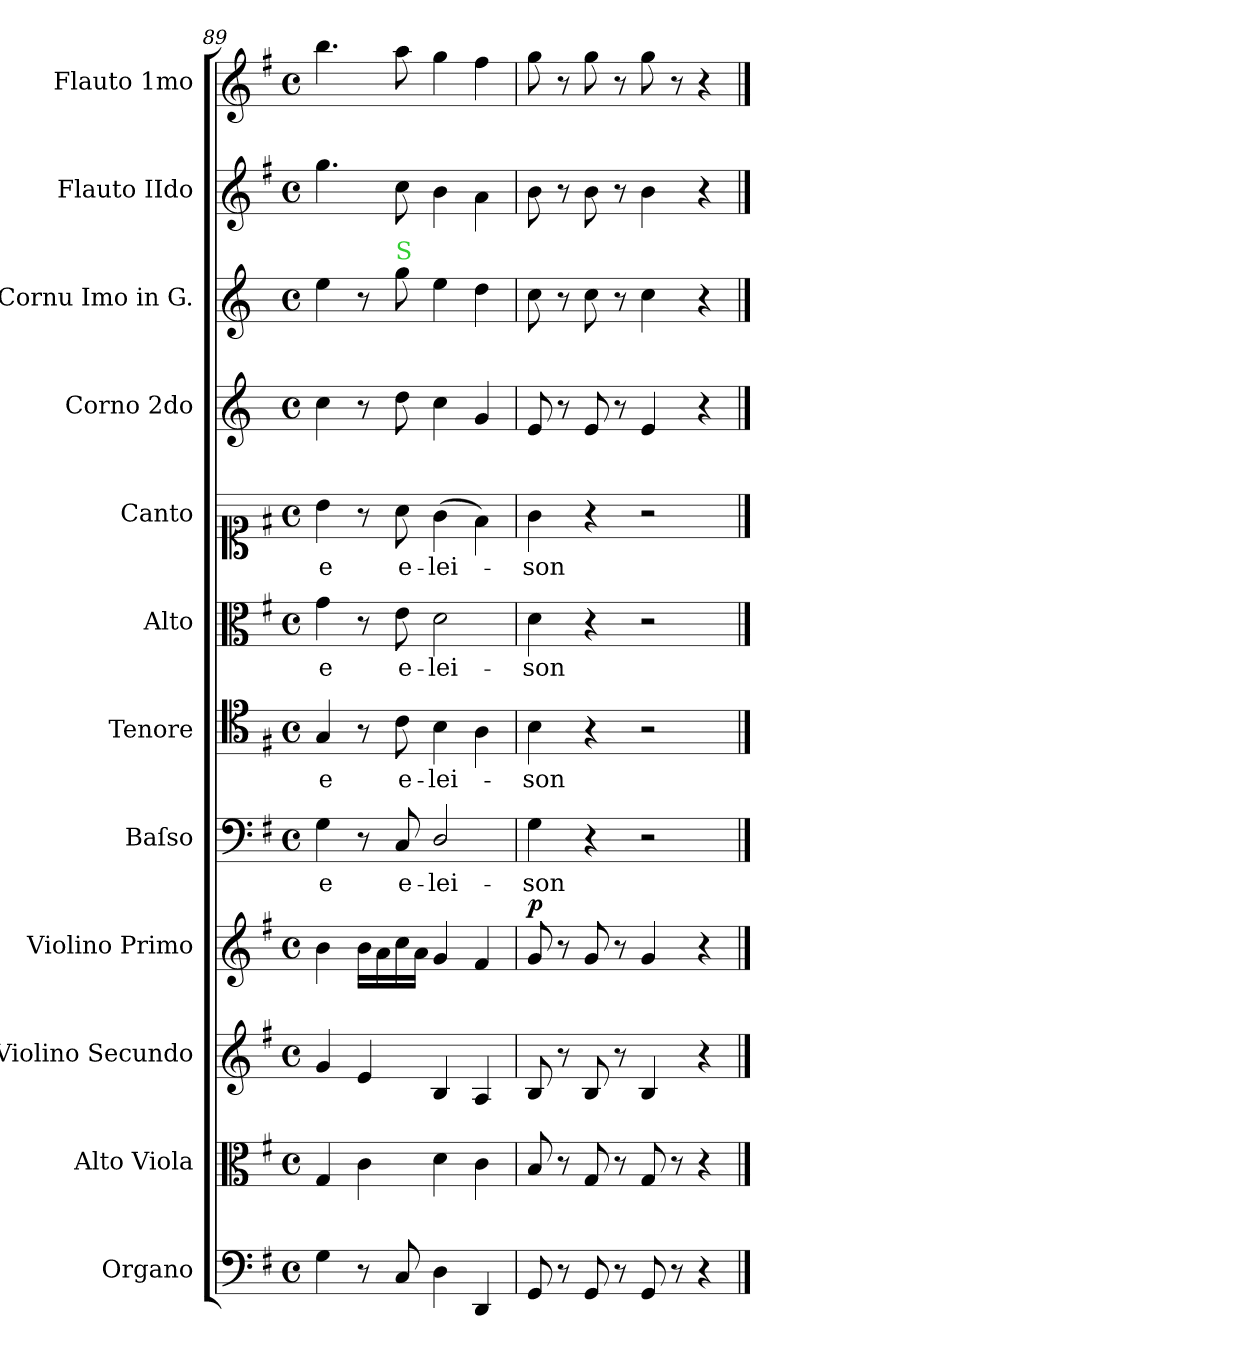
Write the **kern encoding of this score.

**kern	**kern	**kern	**kern	**dynam	**kern	**text	**kern	**text	**kern	**text	**kern	**text	**kern	**kern	**kern	**kern
*part12	*part11	*part10	*part9	*part9	*part8	*part8	*part7	*part7	*part6	*part6	*part5	*part5	*part4	*part3	*part2	*part1
*staff12	*staff11	*staff10	*staff9	*staff9	*staff8	*staff8	*staff7	*staff7	*staff6	*staff6	*staff5	*staff5	*staff4	*staff3	*staff2	*staff1
*I"Organo	*I"Alto Viola	*I"Violino Secundo	*I"Violino Primo	*	*I"Baſso	*	*I"Tenore	*	*I"Alto	*	*I"Canto	*	*I"Corno 2do	*I"Cornu Imo in G.	*I"Flauto IIdo	*I"Flauto 1mo
*I'org	*I'vla	*I'vl 2	*I'vl 1	*	*I'B	*	*I'T	*	*I'A	*	*	*	*I'cor 2	*I'cor 1	*I'fl 2	*I'fl 1
*clefF4	*clefC3	*clefG2	*clefG2	*	*clefF4	*	*clefC4	*	*clefC3	*	*clefC1	*	*clefG2	*clefG2	*clefG2	*clefG2
*	*	*	*	*	*	*	*	*	*	*	*	*	*ITrd3c5	*ITrd3c5	*	*
*k[f#]	*k[f#]	*k[f#]	*k[f#]	*	*k[f#]	*	*k[f#]	*	*k[f#]	*	*k[f#]	*	*k[f#]	*k[f#]	*k[f#]	*k[f#]
*G:	*G:	*G:	*G:	*	*G:	*	*G:	*	*G:	*	*G:	*	*G:	*G:	*G:	*G:
*M4/4	*M4/4	*M4/4	*M4/4	*	*M4/4	*	*M4/4	*	*M4/4	*	*M4/4	*	*M4/4	*M4/4	*M4/4	*M4/4
*met(c)	*met(c)	*met(c)	*met(c)	*	*met(c)	*	*met(c)	*	*met(c)	*	*met(c)	*	*met(c)	*met(c)	*met(c)	*met(c)
=89	=89	=89	=89	=89	=89	=89	=89	=89	=89	=89	=89	=89	=89	=89	=89	=89
!	!	!	!	!	!	!	!	!LO:LY:i	!	!	!	!	!	!	!	!
4G\	4G/	4g/	4b\	.	4G\	-e	4G/	-e	4g\	-e	4b\	-e	4g\	4b\	4.gg\	4.bb\
8r	4c\	4e/	16b\LL	.	8r	.	8r	.	8r	.	8r	.	8r	8r	.	.
.	.	.	16a\	.	.	.	.	.	.	.	.	.	.	.	.	.
!	!	!	!	!	!	!	!	!	!	!	!	!	!	!LO:TX:a:color=limegreen:t=S	!	!
8C/	.	.	16cc\	.	8C/	e-	8c\	e-	8e\	e-	8a\	e-	8a\	8dd\	8cc\	8aa\
.	.	.	16a\JJ	.	.	.	.	.	.	.	.	.	.	.	.	.
4D\	4d\	4B/	4g/	.	2D/	-lei-	4B\	-lei-	2d\	-lei-	(4g\	-lei-	4g\	4b\	4b\	4gg\
4DD/	4c\	4A/	4f#/	.	.	.	4A\	.	.	.	4f#\)	.	4d/	4a\	4a\	4ff#\
=90	=90	=90	=90	=90	=90	=90	=90	=90	=90	=90	=90	=90	=90	=90	=90	=90
!	!	!	!	!LO:DY:a	!	!	!	!	!	!	!	!	!	!	!	!
8GG/	8B/	8B/	8g/	p	4G\	-son	4B\	-son	4d\	-son	4g\	-son	8B/	8g\	8b\	8gg\
8r	8r	8r	8r	.	.	.	.	.	.	.	.	.	8r	8r	8r	8r
8GG/	8G/	8B/	8g/	.	4r	.	4r	.	4r	.	4r	.	8B/	8g\	8b\	8gg\
8r	8r	8r	8r	.	.	.	.	.	.	.	.	.	8r	8r	8r	8r
8GG/	8G/	4B/	4g/	.	2r	.	2r	.	2r	.	2r	.	4B/	4g\	4b\	8gg\
8r	8r	.	.	.	.	.	.	.	.	.	.	.	.	.	.	8r
4r	4r	4r	4r	.	.	.	.	.	.	.	.	.	4r	4r	4r	4r
==	==	==	==	==	==	==	==	==	==	==	==	==	==	==	==	==
*-	*-	*-	*-	*-	*-	*-	*-	*-	*-	*-	*-	*-	*-	*-	*-	*-
